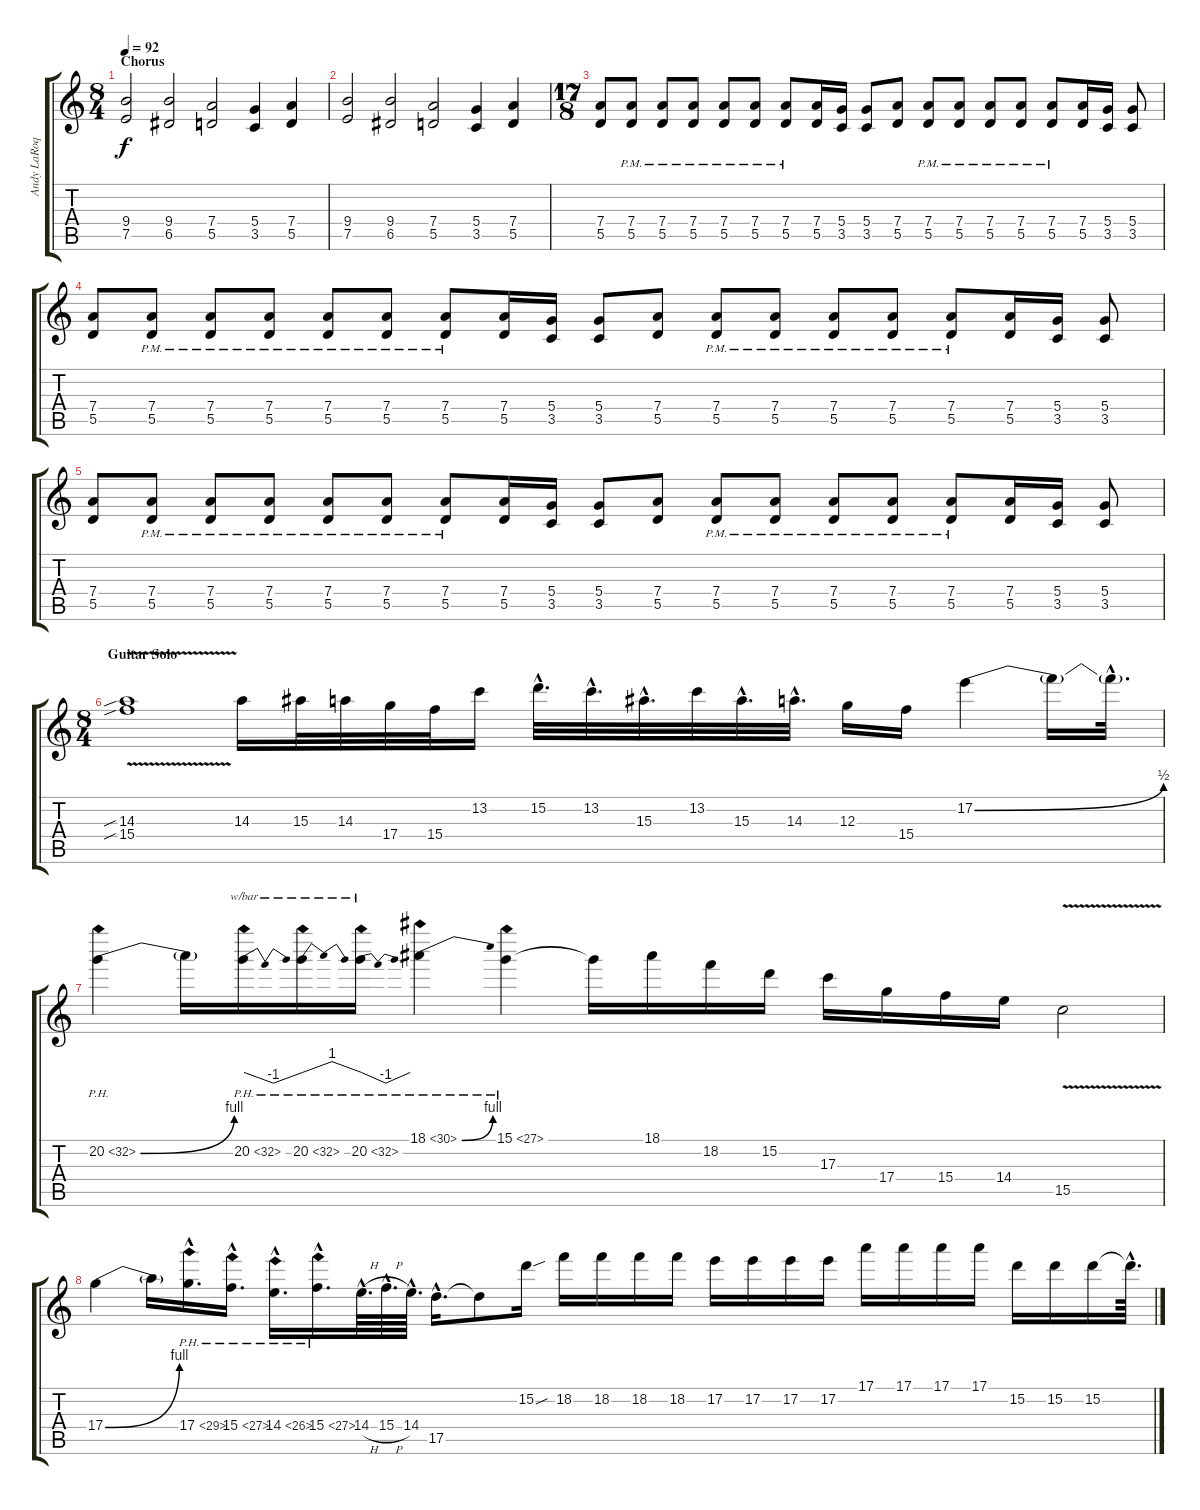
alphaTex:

\track ("Andy LaRoque" "Andy LaRoq") {instrument overdrivenguitar}
\staff {score tabs}
\tuning (E4 B3 G3 D3 A2 E2) {hide}
\ts (8 4)
\section ("" "Chorus")
\tempo 92
\clef g2
\ks c
(9.4 7.5).2{dy f} (9.4 6.5).2 (7.4 5.5).2 (5.4 3.5).4 (7.4 5.5).4 |
(9.4 7.5).2 (9.4 6.5).2 (7.4 5.5).2 (5.4 3.5).4 (7.4 5.5).4 |
\ts (17 8)
(7.4 5.5).8 (7.4{pm} 5.5{pm}).8 (7.4{pm} 5.5{pm}).8 (7.4{pm} 5.5{pm}).8 (7.4{pm} 5.5{pm}).8 (7.4{pm} 5.5{pm}).8 (7.4{pm} 5.5{pm}).8 (7.4 5.5).16 (5.4 3.5).16 (5.4 3.5).8 (7.4 5.5).8 (7.4{pm} 5.5{pm}).8 (7.4{pm} 5.5{pm}).8 (7.4{pm} 5.5{pm}).8 (7.4{pm} 5.5{pm}).8 (7.4{pm} 5.5{pm}).8 (7.4 5.5).16 (5.4 3.5).16 (5.4 3.5).8 |
(7.4 5.5).8 (7.4{pm} 5.5{pm}).8 (7.4{pm} 5.5{pm}).8 (7.4{pm} 5.5{pm}).8 (7.4{pm} 5.5{pm}).8 (7.4{pm} 5.5{pm}).8 (7.4{pm} 5.5{pm}).8 (7.4 5.5).16 (5.4 3.5).16 (5.4 3.5).8 (7.4 5.5).8 (7.4{pm} 5.5{pm}).8 (7.4{pm} 5.5{pm}).8 (7.4{pm} 5.5{pm}).8 (7.4{pm} 5.5{pm}).8 (7.4{pm} 5.5{pm}).8 (7.4 5.5).16 (5.4 3.5).16 (5.4 3.5).8 |
(7.4 5.5).8 (7.4{pm} 5.5{pm}).8 (7.4{pm} 5.5{pm}).8 (7.4{pm} 5.5{pm}).8 (7.4{pm} 5.5{pm}).8 (7.4{pm} 5.5{pm}).8 (7.4{pm} 5.5{pm}).8 (7.4 5.5).16 (5.4 3.5).16 (5.4 3.5).8 (7.4 5.5).8 (7.4{pm} 5.5{pm}).8 (7.4{pm} 5.5{pm}).8 (7.4{pm} 5.5{pm}).8 (7.4{pm} 5.5{pm}).8 (7.4{pm} 5.5{pm}).8 (7.4 5.5).16 (5.4 3.5).16 (5.4 3.5).8 |
\ts (8 4)
\section ("" "Guitar Solo")
(14.3{v sib} 15.4{sib}).1 14.3.16 15.3.32 14.3.32 17.4.32 15.4.32 13.2.16 15.2{hac}.32{d} 13.2{hac}.32{d} 15.3{hac}.32{d} 13.2.32 15.3{hac}.32{d} 14.3{hac}.32{d} 12.3.16 15.4.16 17.2{be (bend 0 0 60 2)}.4 17.2{t}.16 17.2{hac t}.32{d} |
20.2{be (bend 0 0 60 4) ph 12}.4 20.2{t}.16 20.2{ph 12}.16{tbe (dip default 0 0 30 -4 60 0)} 20.2{ph 12}.16{tbe (dip default 0 0 30 4 60 0)} 20.2{ph 12}.16{tbe (dip default 0 0 30 -4 60 0)} 18.1{be (bend 0 0 60 4) ph 12}.4 15.1{ph 12}.4 15.1{t}.16 18.1.16 18.2.16 15.2.16 17.3.16 17.4.16 15.4.16 14.4.16 15.5{v}.2 |
17.4{be (bend 0 0 60 4)}.4 17.4{t}.16 17.4{ph 12 hac}.16{d} 15.4{ph 12 hac}.16{d} 14.4{ph 12 hac}.16{d} 15.4{ph 12 hac}.16{d} 14.4{h hac}.64{d} 15.4{h hac}.64{d} 14.4{hac}.64{d} 17.5{hac}.16{d} 17.5{t}.8 15.2{sou}.16 18.2.16 18.2.16 18.2.16 18.2.16 17.2.16 17.2.16 17.2.16 17.2.16 17.1.16 17.1.16 17.1.16 17.1.16 15.2.16 15.2.16 15.2.16 15.2{hac t}.64{d}
